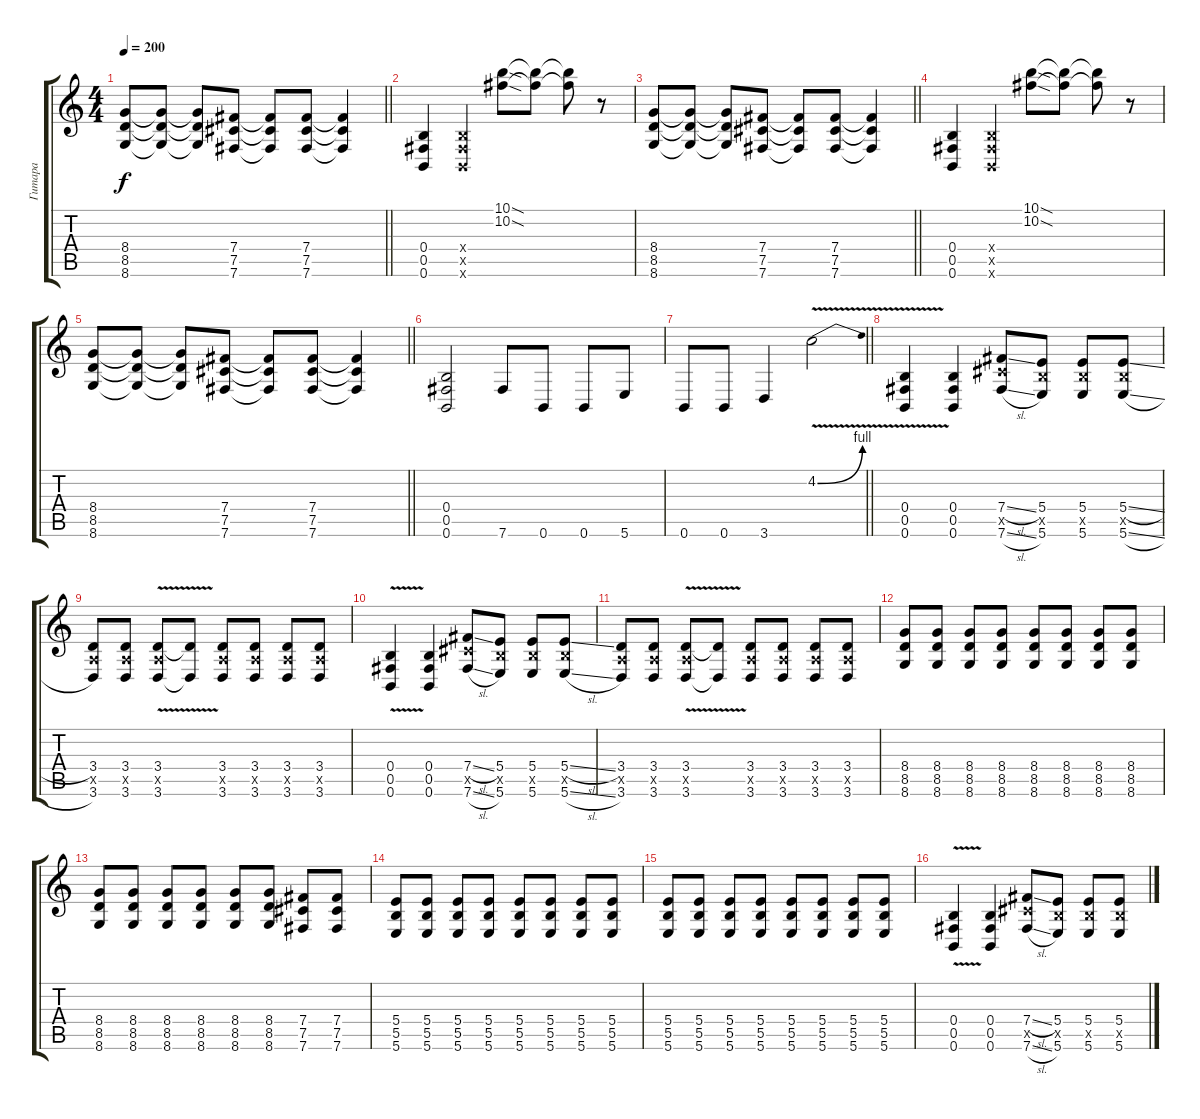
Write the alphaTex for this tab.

\track ("Гитара" "Гитара") {instrument distortionguitar}
\staff {score tabs}
\tuning (Db4 Ab3 E3 B2 Gb2 B1) {hide}
\ts (4 4)
\tempo 200
\clef g2
\barLineRight lightlight
\ks c
(8.4 8.5 8.6).8{dy f} (8.4{t} 8.5{t} 8.6{t}).8 (8.4{t} 8.5{t} 8.6{t}).8 (7.4 7.5 7.6).8 (7.4{t} 7.5{t} 7.6{t}).8 (7.4 7.5 7.6).8 (7.4{t} 7.5{t} 7.6{t}).4 |
(0.4 0.5 0.6).4 (0.4{x} 0.5{x} 0.6{x}).4 (10.1{sod} 10.2{sod}).8 (10.1{t} 10.2{t}).8 (10.1{t} 10.2{t}).8 r.8 |
\barLineRight lightlight
(8.4 8.5 8.6).8 (8.4{t} 8.5{t} 8.6{t}).8 (8.4{t} 8.5{t} 8.6{t}).8 (7.4 7.5 7.6).8 (7.4{t} 7.5{t} 7.6{t}).8 (7.4 7.5 7.6).8 (7.4{t} 7.5{t} 7.6{t}).4 |
(0.4 0.5 0.6).4 (0.4{x} 0.5{x} 0.6{x}).4 (10.1{sod} 10.2{sod}).8 (10.1{t} 10.2{t}).8 (10.1{t} 10.2{t}).8 r.8 |
\barLineRight lightlight
(8.4 8.5 8.6).8 (8.4{t} 8.5{t} 8.6{t}).8 (8.4{t} 8.5{t} 8.6{t}).8 (7.4 7.5 7.6).8 (7.4{t} 7.5{t} 7.6{t}).8 (7.4 7.5 7.6).8 (7.4{t} 7.5{t} 7.6{t}).4 |
\section ("" "")
(0.4 0.5 0.6).2 7.6.8 0.6.8 0.6.8 5.6.8 |
\barLineRight lightlight
0.6.8 0.6.8 3.6.4 4.2{be (bend 0 0 60 4) v}.2 |
\section ("" "")
(0.4 0.5{v} 0.6).4 (0.4 0.5 0.6).4 (7.4{sl} 7.5{x} 7.6{sl}).8 (5.4 5.5{x} 5.6).8 (5.4 5.5{x} 5.6).8 (5.4{sl} 5.5{x} 5.6{sl}).8 |
(3.4 3.5{x} 3.6).8 (3.4 3.5{x} 3.6).8 (3.4{v} 3.5{x} 3.6{v}).8 (3.4{t} 3.6{t}).8 (3.4 3.5{x} 3.6).8 (3.4 3.5{x} 3.6).8 (3.4 3.5{x} 3.6).8 (3.4 3.5{x} 3.6).8 |
(0.4 0.5{v} 0.6).4 (0.4 0.5 0.6).4 (7.4{sl} 7.5{x} 7.6{sl}).8 (5.4 5.5{x} 5.6).8 (5.4 5.5{x} 5.6).8 (5.4{sl} 5.5{x} 5.6{sl}).8 |
(3.4 3.5{x} 3.6).8 (3.4 3.5{x} 3.6).8 (3.4{v} 3.5{x} 3.6{v}).8 (3.4{t} 3.6{t}).8 (3.4 3.5{x} 3.6).8 (3.4 3.5{x} 3.6).8 (3.4 3.5{x} 3.6).8 (3.4 3.5{x} 3.6).8 |
(8.4 8.5 8.6).8 (8.4 8.5 8.6).8 (8.4 8.5 8.6).8 (8.4 8.5 8.6).8 (8.4 8.5 8.6).8 (8.4 8.5 8.6).8 (8.4 8.5 8.6).8 (8.4 8.5 8.6).8 |
(8.4 8.5 8.6).8 (8.4 8.5 8.6).8 (8.4 8.5 8.6).8 (8.4 8.5 8.6).8 (8.4 8.5 8.6).8 (8.4 8.5 8.6).8 (7.4 7.5 7.6).8 (7.4 7.5 7.6).8 |
(5.4 5.5 5.6).8 (5.4 5.5 5.6).8 (5.4 5.5 5.6).8 (5.4 5.5 5.6).8 (5.4 5.5 5.6).8 (5.4 5.5 5.6).8 (5.4 5.5 5.6).8 (5.4 5.5 5.6).8 |
(5.4 5.5 5.6).8 (5.4 5.5 5.6).8 (5.4 5.5 5.6).8 (5.4 5.5 5.6).8 (5.4 5.5 5.6).8 (5.4 5.5 5.6).8 (5.4 5.5 5.6).8 (5.4 5.5 5.6).8 |
(0.4 0.5{v} 0.6).4 (0.4 0.5 0.6).4 (7.4{sl} 7.5{x} 7.6{sl}).8 (5.4 5.5{x} 5.6).8 (5.4 5.5{x} 5.6).8 (5.4{sl} 5.5{x} 5.6{sl}).8
